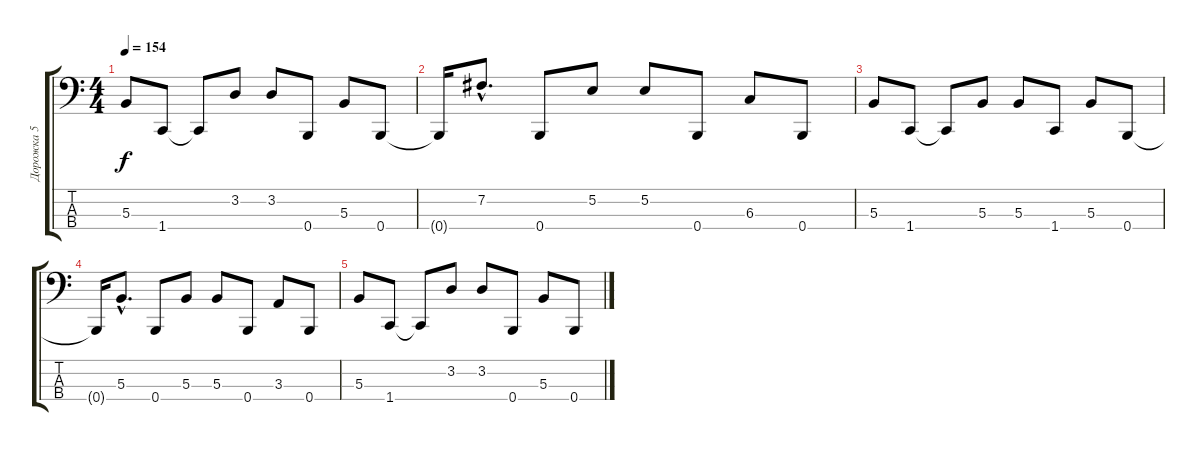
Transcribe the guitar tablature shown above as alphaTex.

\track ("Дорожка 5" "Дорожка 5") {instrument electricbasspick}
\staff {score tabs}
\tuning (E2 B1 Gb1 B0) {hide}
\ts (4 4)
\tempo 154
\clef f4
\ks c
5.3.8{dy f} 1.4.8 1.4{t}.8 3.2.8 3.2.8 0.4.8 5.3.8 0.4.8 |
0.4{t}.16 7.2{hac}.8{d} 0.4.8 5.2.8 5.2.8 0.4.8 6.3.8 0.4.8 |
5.3.8 1.4.8 1.4{t}.8 5.3.8 5.3.8 1.4.8 5.3.8 0.4.8 |
0.4{t}.16 5.3{hac}.8{d} 0.4.8 5.3.8 5.3.8 0.4.8 3.3.8 0.4.8 |
5.3.8 1.4.8 1.4{t}.8 3.2.8 3.2.8 0.4.8 5.3.8 0.4.8
